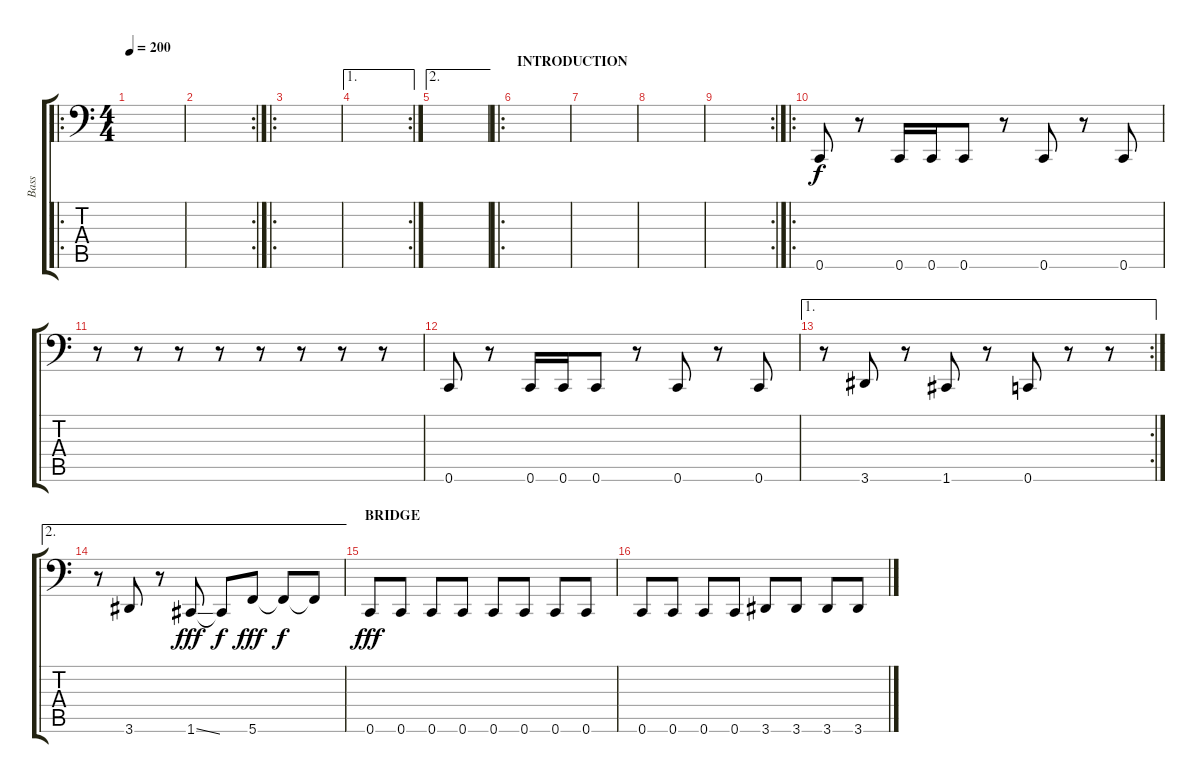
\track ("Bass" "Bass") {instrument electricbassfinger}
\staff {score tabs}
\tuning (D3 A2 F2 C2 G1 C1) {hide}
\ro
\ts (4 4)
\tempo 200
\clef f4
\ks c
|
\rc 2
|
\ro
|
\ae 1
\rc 2
|
\ae 2
|
\ro
\section ("" "INTRODUCTION")
|
|
|
\rc 2
|
\ro
0.6.8 r.8 0.6.16 0.6.16 0.6.8 r.8 0.6.8 r.8 0.6.8 |
r.8 r.8 r.8 r.8 r.8 r.8 r.8 r.8 |
0.6.8 r.8 0.6.16 0.6.16 0.6.8 r.8 0.6.8 r.8 0.6.8 |
\ae 1
\rc 2
r.8 3.6.8 r.8 1.6.8 r.8 0.6.8 r.8 r.8 |
\ae 2
r.8 3.6.8 r.8 1.6{ss}.8{dy fff} 1.6{t}.8{dy f} 5.6.8{dy fff} 5.6{t}.8{dy f} 5.6{t}.8 |
\section ("" "BRIDGE")
0.6.8{dy fff} 0.6.8 0.6.8 0.6.8 0.6.8 0.6.8 0.6.8 0.6.8 |
0.6.8 0.6.8 0.6.8 0.6.8 3.6.8 3.6.8 3.6.8 3.6.8
